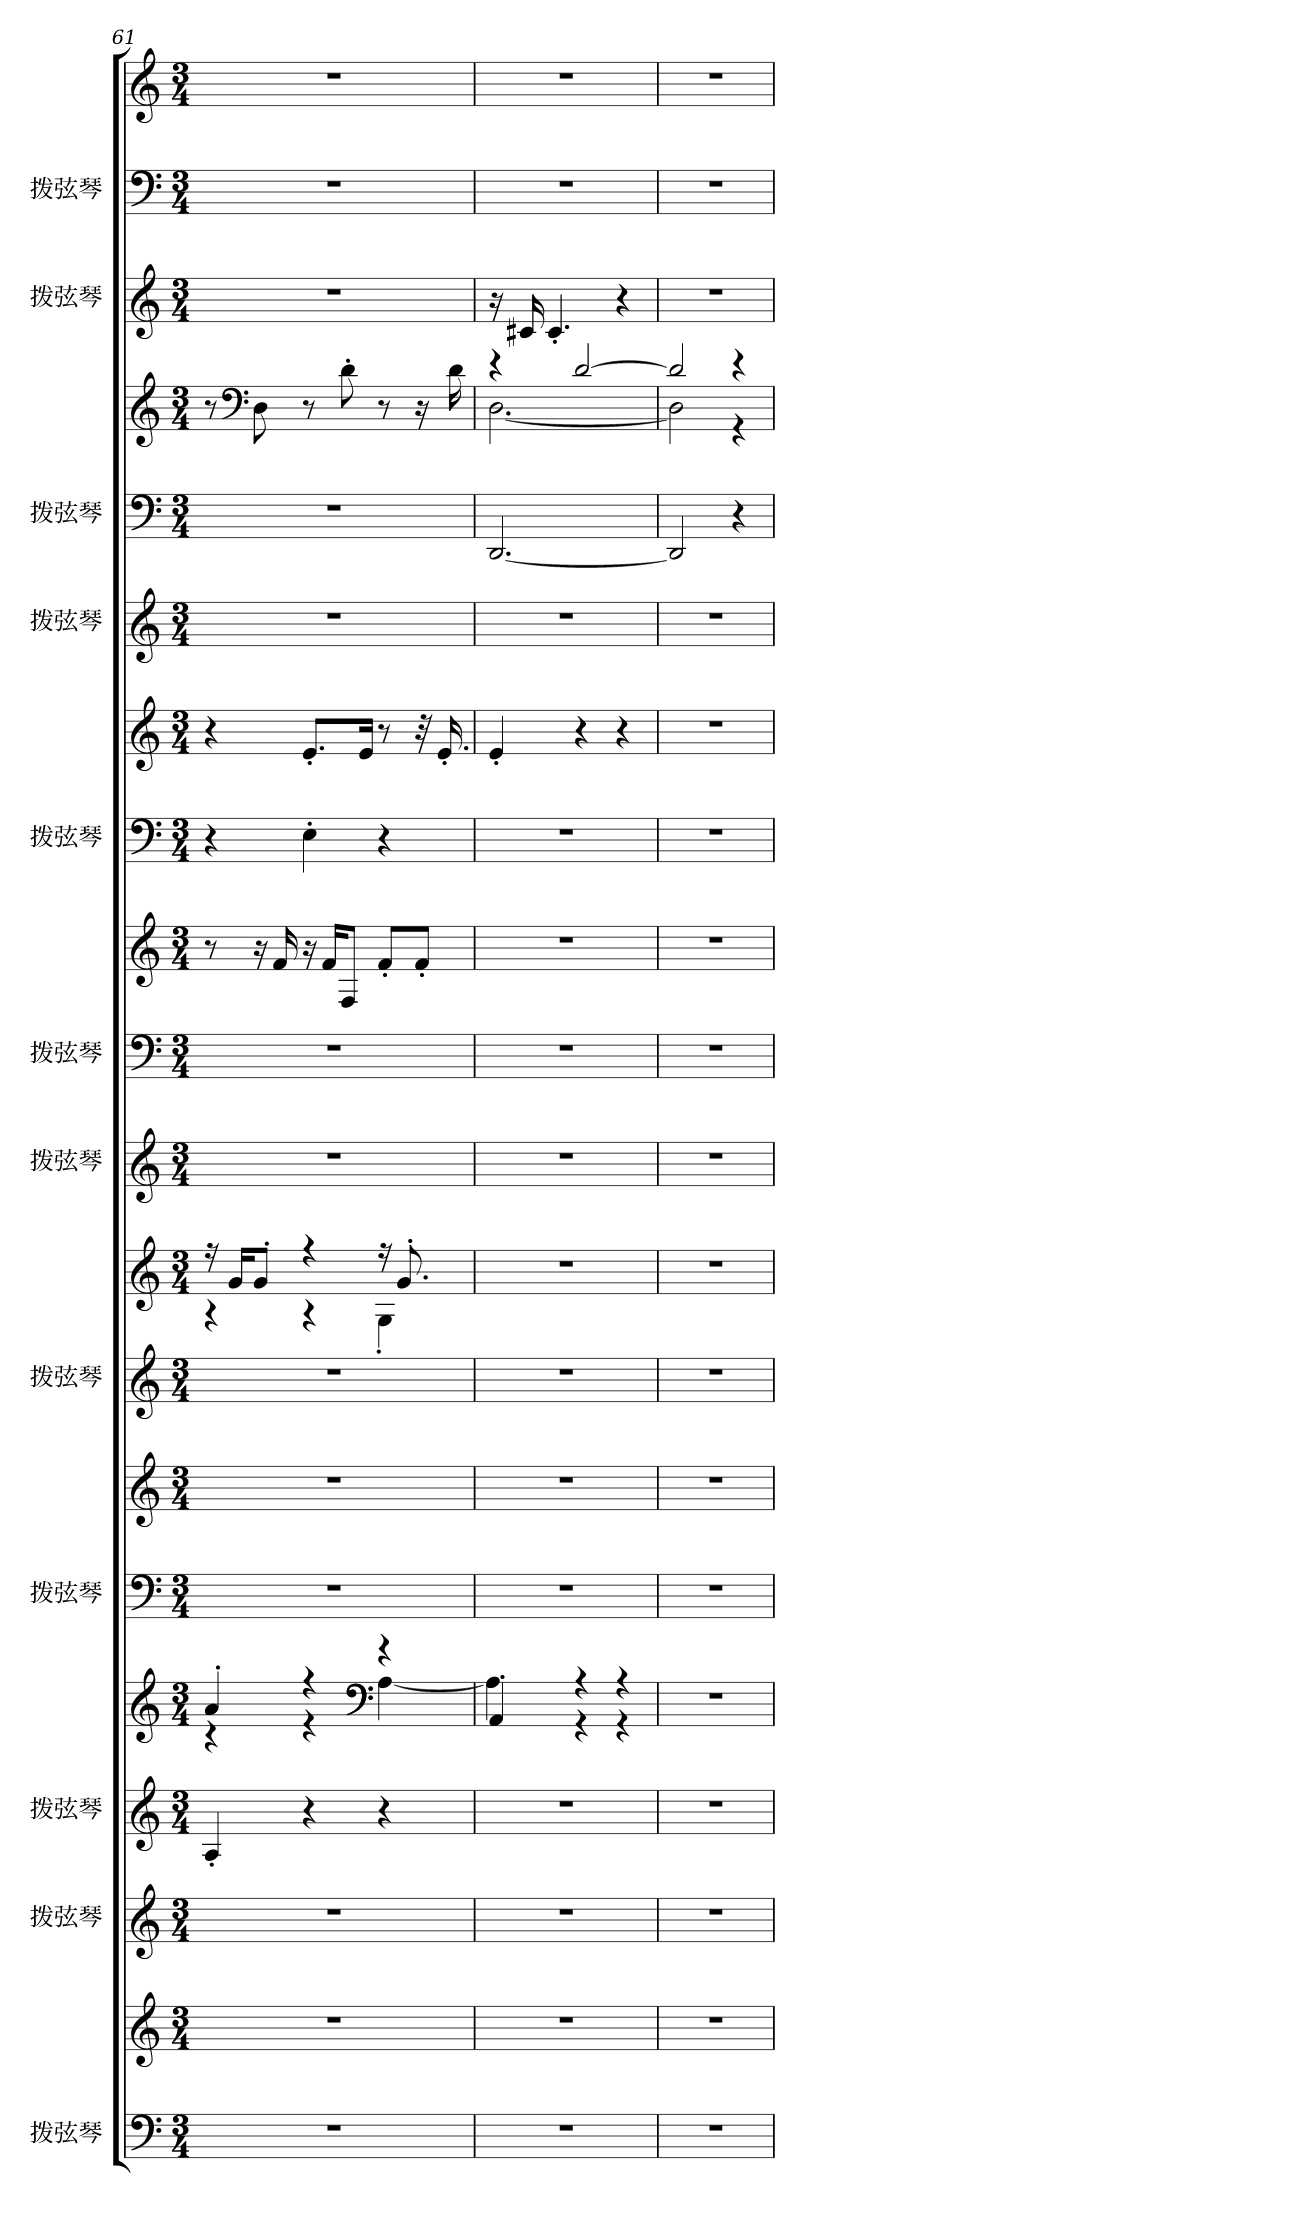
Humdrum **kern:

**kern	**kern	**kern	**kern	**kern	**kern	**kern	**kern	**kern	**kern	**kern	**kern	**kern	**kern	**kern	**kern	**kern	**kern	**kern	**kern
*part12	*part12	*part11	*part10	*part10	*part9	*part9	*part8	*part8	*part7	*part6	*part6	*part5	*part5	*part4	*part3	*part3	*part2	*part1	*part1
*staff20	*staff19	*staff18	*staff17	*staff16	*staff15	*staff14	*staff13	*staff12	*staff11	*staff10	*staff9	*staff8	*staff7	*staff6	*staff5	*staff4	*staff3	*staff2	*staff1
*I"拨弦琴	*	*I"拨弦琴	*I"拨弦琴	*	*I"拨弦琴	*	*I"拨弦琴	*	*I"拨弦琴	*I"拨弦琴	*	*I"拨弦琴	*	*I"拨弦琴	*I"拨弦琴	*	*I"拨弦琴	*I"拨弦琴	*
!!LO:PB:g=z
*clefF4	*clefG2	*clefG2	*clefG2	*clefG2	*clefF4	*clefG2	*clefG2	*clefG2	*clefG2	*clefF4	*clefG2	*clefF4	*clefG2	*clefG2	*clefF4	*clefG2	*clefG2	*clefF4	*clefG2
*k[]	*k[]	*k[]	*k[]	*k[]	*k[]	*k[]	*k[]	*k[]	*k[]	*k[]	*k[]	*k[]	*k[]	*k[]	*k[]	*k[]	*k[]	*k[]	*k[]
*M3/4	*M3/4	*M3/4	*M3/4	*M3/4	*M3/4	*M3/4	*M3/4	*M3/4	*M3/4	*M3/4	*M3/4	*M3/4	*M3/4	*M3/4	*M3/4	*M3/4	*M3/4	*M3/4	*M3/4
=61	=61	=61	=61	=61	=61	=61	=61	=61	=61	=61	=61	=61	=61	=61	=61	=61	=61	=61	=61
*	*	*	*	*^	*	*	*	*^	*	*	*	*	*	*	*	*	*	*	*
2.r	2.r	2.r	4A'/	4a'/	4r	2.r	2.r	2.r	16r	4r	2.r	2.r	8r	4r	4r	2.r	2.r	8r	2.r	2.r	2.r
.	.	.	.	.	.	.	.	.	16g/KL	.	.	.	.	.	.	.	.	.	.	.	.
*	*	*	*	*	*	*	*	*	*	*	*	*	*	*	*	*	*	*clefF4	*	*	*
.	.	.	.	.	.	.	.	.	8g'/J	.	.	.	16r	.	.	.	.	8D\	.	.	.
.	.	.	.	.	.	.	.	.	.	.	.	.	16f/	.	.	.	.	.	.	.	.
.	.	.	4r	4r	4r	.	.	.	4r	4r	.	.	16r	4E'\	8.e'/L	.	.	8r	.	.	.
.	.	.	.	.	.	.	.	.	.	.	.	.	16f/KL	.	.	.	.	.	.	.	.
.	.	.	.	.	.	.	.	.	.	.	.	.	8F/J	.	.	.	.	8d'\	.	.	.
.	.	.	.	.	.	.	.	.	.	.	.	.	.	.	16e/Jk	.	.	.	.	.	.
*	*	*	*	*clefF4	*	*	*	*	*	*	*	*	*	*	*	*	*	*	*	*	*
.	.	.	4r	4r	[4A\	.	.	.	16r	4G'\	.	.	8f'/L	4r	8r	.	.	8r	.	.	.
.	.	.	.	.	.	.	.	.	8.g'/	.	.	.	.	.	.	.	.	.	.	.	.
.	.	.	.	.	.	.	.	.	.	.	.	.	8f'/J	.	32r	.	.	16r	.	.	.
.	.	.	.	.	.	.	.	.	.	.	.	.	.	.	16.e'/	.	.	.	.	.	.
.	.	.	.	.	.	.	.	.	.	.	.	.	.	.	.	.	.	16d\	.	.	.
*	*	*	*	*	*	*	*	*	*v	*v	*	*	*	*	*	*	*	*	*	*	*
=62	=62	=62	=62	=62	=62	=62	=62	=62	=62	=62	=62	=62	=62	=62	=62	=62	=62	=62	=62	=62
*	*	*	*	*	*	*	*	*	*	*	*	*	*	*	*	*	*^	*	*	*
2.r	2.r	2.r	2.r	4AA'/	4A\]	2.r	2.r	2.r	2.r	2.r	2.r	2.r	2.r	4e'/	2.r	[2.DD/	4r	[2.D\	16r	2.r	2.r
.	.	.	.	.	.	.	.	.	.	.	.	.	.	.	.	.	.	.	16c#X/	.	.
.	.	.	.	.	.	.	.	.	.	.	.	.	.	.	.	.	.	.	4.c#'/	.	.
.	.	.	.	4r	4r	.	.	.	.	.	.	.	.	4r	.	.	[2d/	.	.	.	.
.	.	.	.	4r	4r	.	.	.	.	.	.	.	.	4r	.	.	.	.	4r	.	.
*	*	*	*	*v	*v	*	*	*	*	*	*	*	*	*	*	*	*	*	*	*	*
=63	=63	=63	=63	=63	=63	=63	=63	=63	=63	=63	=63	=63	=63	=63	=63	=63	=63	=63	=63	=63
2.r	2.r	2.r	2.r	2.r	2.r	2.r	2.r	2.r	2.r	2.r	2.r	2.r	2.r	2.r	2DD/]	2d/]	2D\]	2.r	2.r	2.r
.	.	.	.	.	.	.	.	.	.	.	.	.	.	.	4r	4r	4r	.	.	.
*	*	*	*	*	*	*	*	*	*	*	*	*	*	*	*	*v	*v	*	*	*
=	=	=	=	=	=	=	=	=	=	=	=	=	=	=	=	=	=	=	=
*-	*-	*-	*-	*-	*-	*-	*-	*-	*-	*-	*-	*-	*-	*-	*-	*-	*-	*-	*-
